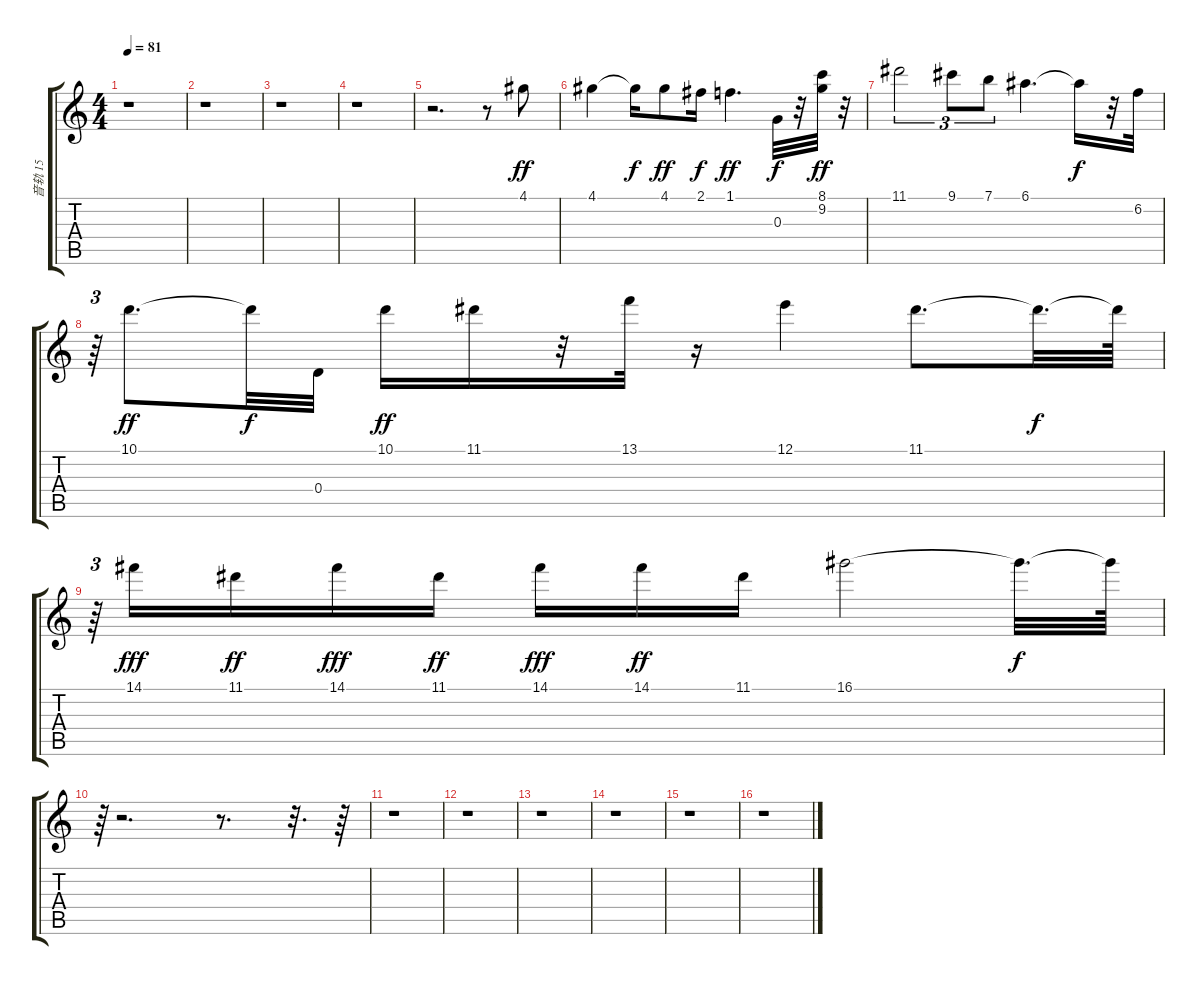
\track ("音轨 15" "音轨 15") {instrument overdrivenguitar}
\staff {score tabs}
\tuning (E4 B3 G3 D3 A2 E2) {hide}
\ts (4 4)
\tempo 81
\clef g2
\ks c
r.1{dy f} |
r.1 |
r.1 |
r.1 |
r.2{d} r.8 4.1.8{dy ff} |
4.1.4 4.1{t}.16{dy f} 4.1.8{dy ff} 2.1.16{dy f} 1.1.4{d dy ff} 0.3.32{dy f} r.32 (8.1 9.2).32{dy ff} r.32 |
11.1.2{tu (3 2)} 9.1.8{tu (3 2)} 7.1.8{tu (3 2)} 6.1.4{d} 6.1{t}.16{dy f} r.32 6.2.32 |
r.64{tu (3 2)} 10.1.8{d dy ff} 10.1{t}.32{dy f} 0.4.32 10.1.16{dy ff} 11.1.16 r.32 13.1.32 r.16 12.1.4 11.1.8{d} 11.1{t}.32{d dy f} 11.1{t}.64 |
r.64{tu (3 2)} 14.1.16{dy fff} 11.1.16{dy ff} 14.1.16{dy fff} 11.1.16{dy ff} 14.1.16{dy fff} 14.1.16{dy ff} 11.1.16 16.1.2 16.1{t}.32{d dy f} 16.1{t}.64 |
r.64{tu (3 2)} r.2{d} r.8{d} r.32{d} r.64 |
r.1 |
r.1 |
r.1 |
r.1 |
r.1 |
r.1
